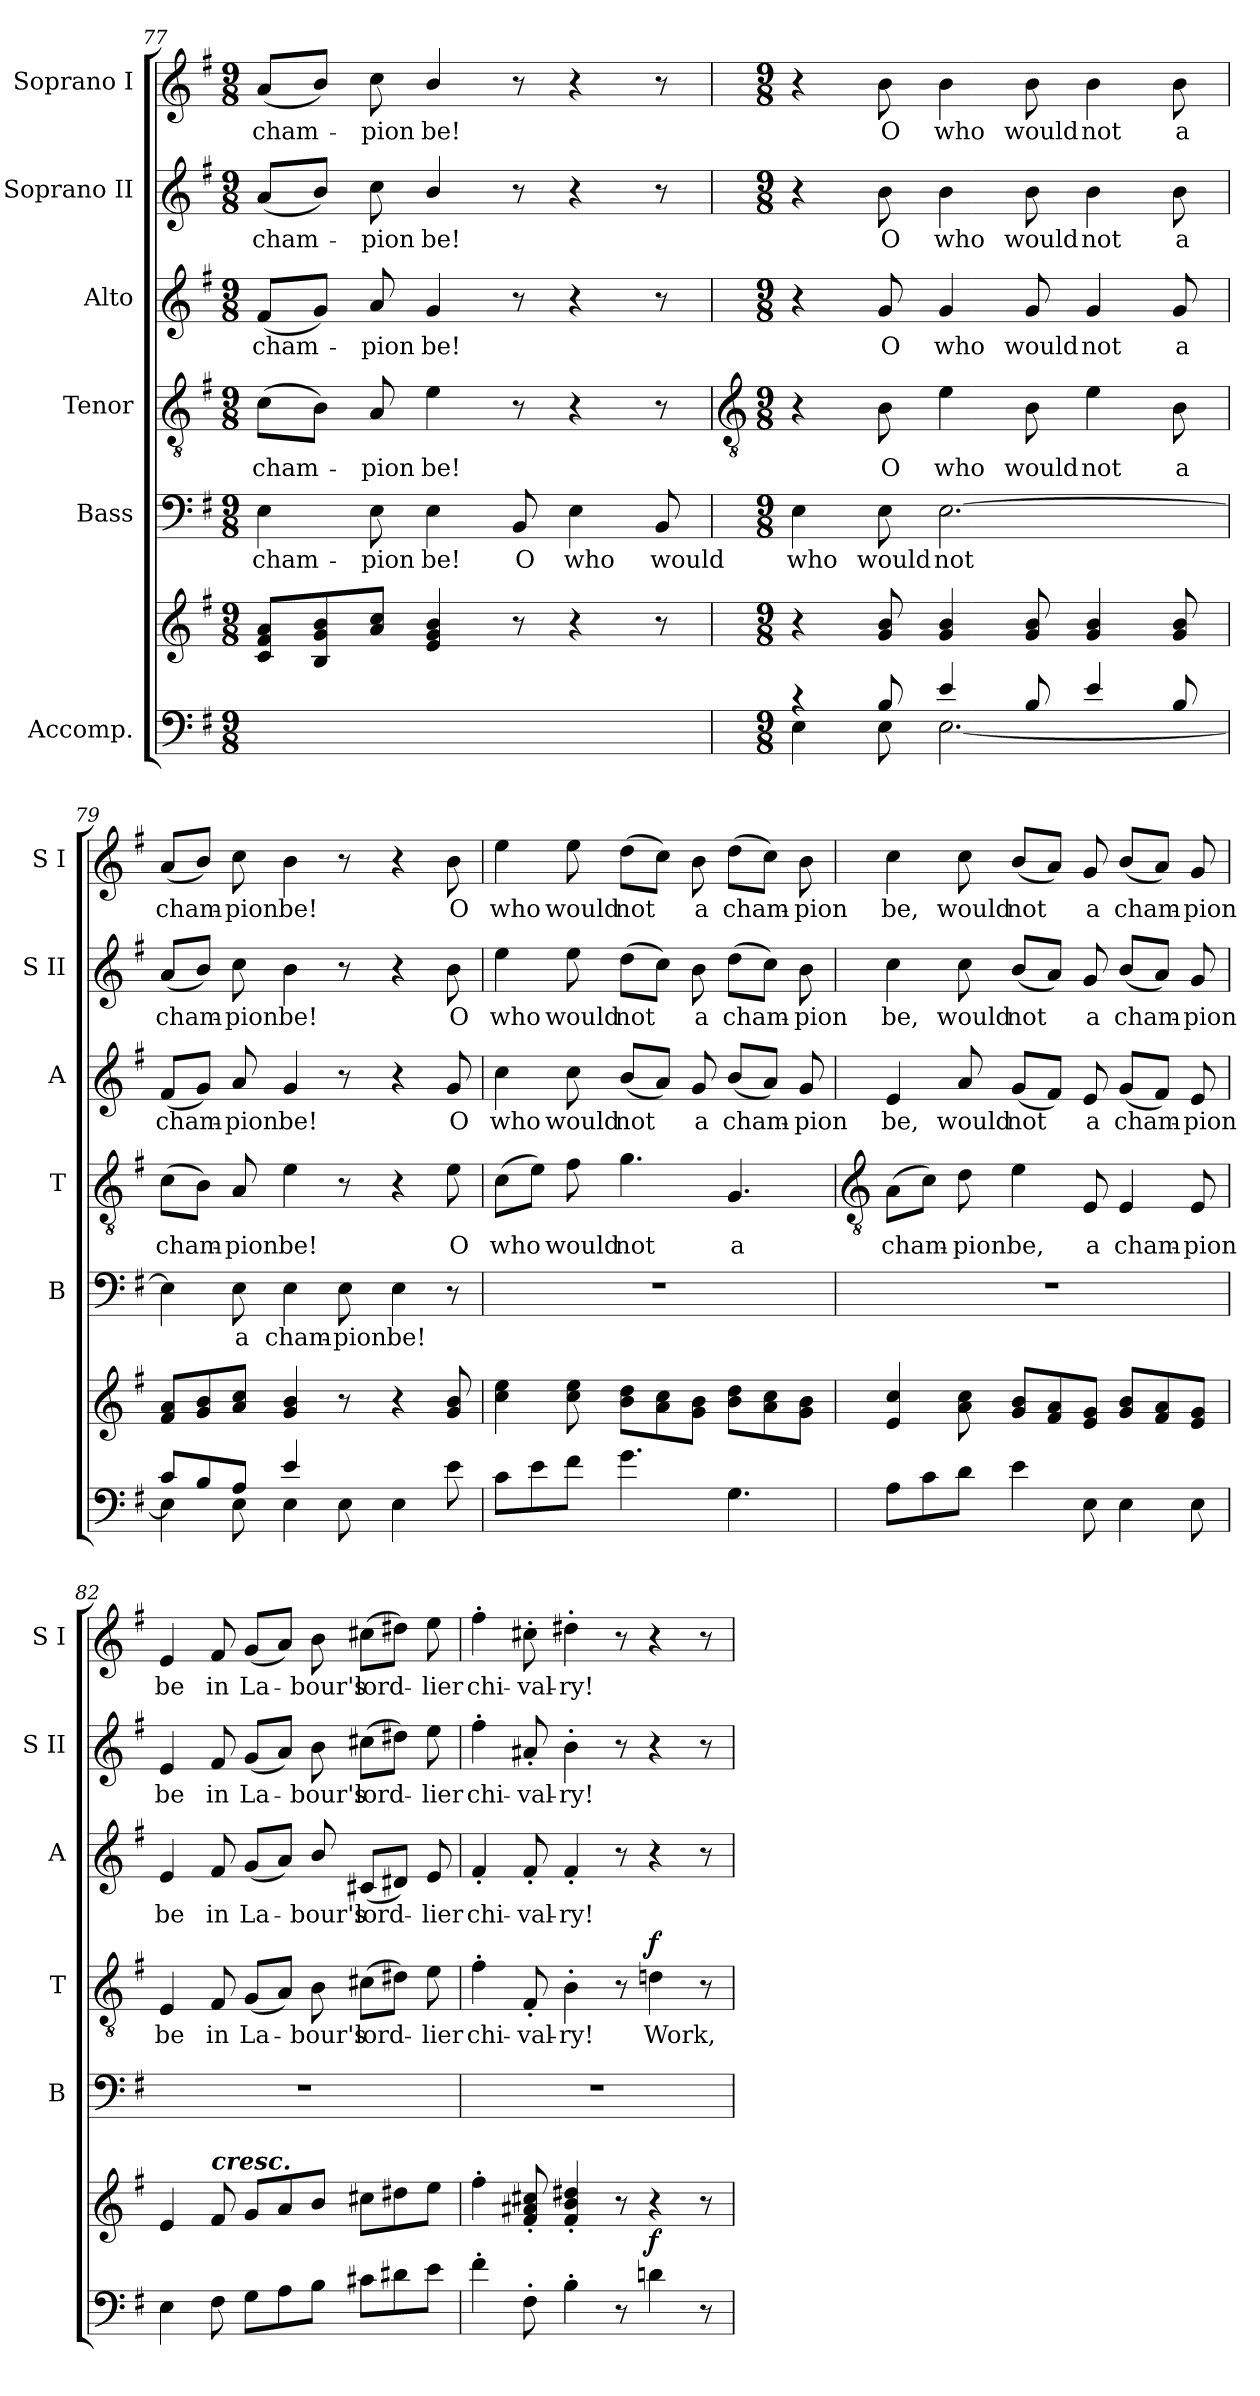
**kern	**kern	**dynam	**kern	**text	**kern	**text	**dynam	**kern	**text	**kern	**text	**kern	**text
*part6	*part6	*part6	*part5	*part5	*part4	*part4	*part4	*part3	*part3	*part2	*part2	*part1	*part1
*staff7	*staff6	*staff6/7	*staff5	*staff5	*staff4	*staff4	*staff4	*staff3	*staff3	*staff2	*staff2	*staff1	*staff1
*I"Accomp.	*	*	*I"Bass	*	*I"Tenor	*	*	*I"Alto	*	*I"Soprano II	*	*I"Soprano I	*
*	*	*	*I'B	*	*I'T	*	*	*I'A	*	*I'S II	*	*I'S I	*
*clefF4	*clefG2	*	*clefF4	*	*clefGv2	*	*	*clefG2	*	*clefG2	*	*clefG2	*
*k[f#]	*k[f#]	*	*k[f#]	*	*k[f#]	*	*	*k[f#]	*	*k[f#]	*	*k[f#]	*
*G:	*G:	*	*G:	*	*G:	*	*	*G:	*	*G:	*	*G:	*
*M9/8	*M9/8	*	*M9/8	*	*M9/8	*	*	*M9/8	*	*M9/8	*	*M9/8	*
=77	=77	=77	=77	=77	=77	=77	=77	=77	=77	=77	=77	=77	=77
!	!	!	!	!LO:LY:b	!	!LO:LY:b	!	!	!LO:LY:b	!	!LO:LY:b	!	!LO:LY:b
1ryy	8c 8f# 8aL	.	4E	cham-	(>8cL	cham-	.	(<8f#L	cham-	(<8aL	cham-	(<8aL	cham-
.	8B 8g 8b	.	.	.	8BJ)	.	.	8gJ)	.	8bJ)	.	8bJ)	.
!	!	!	!	!LO:LY:b	!	!LO:LY:b	!	!	!LO:LY:b	!	!LO:LY:b	!	!LO:LY:b
.	8a 8ccJ	.	8E	-pion	8A	pion	.	8a	pion	8cc	pion	8cc	pion
!	!	!	!	!LO:LY:b	!	!LO:LY:b	!	!	!LO:LY:b	!	!LO:LY:b	!	!LO:LY:b
.	4e/ 4g/ 4b/	.	4E	be!	4e\	be!	.	4g/	be!	4b/	be!	4b/	be!
!	!	!	!	!LO:LY:b	!	!	!	!	!	!	!	!	!
.	8r	.	8BB	O	8r	.	.	8r	.	8r	.	8r	.
!	!	!	!	!LO:LY:b	!	!	!	!	!	!	!	!	!
.	4r	.	4E	who	4r	.	.	4r	.	4r	.	4r	.
!	!	!	!	!LO:LY:b	!	!	!	!	!	!	!	!	!
8ryy	8r	.	8BB	would	8r	.	.	8r	.	8r	.	8r	.
!!LO:LB:g=z
=78	=78	=78	=78	=78	=78	=78	=78	=78	=78	=78	=78	=78	=78
*	*	*	*	*	*clefGv2	*	*	*	*	*	*	*	*
*M9/8	*M9/8	*	*M9/8	*	*M9/8	*	*	*M9/8	*	*M9/8	*	*M9/8	*
*^	*	*	*	*	*	*	*	*	*	*	*	*	*
!	!	!	!	!	!LO:LY:b	!	!	!	!	!	!	!	!	!
4r	4E\	4r	.	4E	who	4r	.	.	4r	.	4r	.	4r	.
!	!	!	!	!	!LO:LY:b	!	!LO:LY:b	!	!	!LO:LY:b	!	!LO:LY:b	!	!LO:LY:b
8B/	8E\	8g 8b	.	8E	would	8B	O	.	8g	O	8b	O	8b	O
!	!	!	!	!	!LO:LY:b	!	!LO:LY:b	!	!	!LO:LY:b	!	!LO:LY:b	!	!LO:LY:b
4e/	[2.E\	4g 4b	.	[2.E	not	4e	who	.	4g	who	4b	who	4b	who
!	!	!	!	!	!	!	!LO:LY:b	!	!	!LO:LY:b	!	!LO:LY:b	!	!LO:LY:b
8B/	.	8g 8b	.	.	.	8B	would	.	8g	would	8b	would	8b	would
!	!	!	!	!	!	!	!LO:LY:b	!	!	!LO:LY:b	!	!LO:LY:b	!	!LO:LY:b
4e/	.	4g 4b	.	.	.	4e	not	.	4g	not	4b	not	4b	not
!	!	!	!	!	!	!	!LO:LY:b	!	!	!LO:LY:b	!	!LO:LY:b	!	!LO:LY:b
8B/	.	8g 8b	.	.	.	8B	a	.	8g	a	8b	a	8b	a
=79	=79	=79	=79	=79	=79	=79	=79	=79	=79	=79	=79	=79	=79	=79
!	!	!	!	!	!	!	!LO:LY:b	!	!	!LO:LY:b	!	!LO:LY:b	!	!LO:LY:b
8c/L	4E\]	8f# 8aL	.	4E]	.	(>8cL	cham-	.	(<8f#L	cham-	(<8aL	cham-	(<8aL	cham-
8B/	.	8g 8b	.	.	.	8BJ)	.	.	8gJ)	.	8bJ)	.	8bJ)	.
!	!	!	!	!	!LO:LY:b	!	!LO:LY:b	!	!	!LO:LY:b	!	!LO:LY:b	!	!LO:LY:b
8A/J	8E\	8a 8ccJ	.	8E	a	8A	pion	.	8a	pion	8cc	pion	8cc	pion
!	!	!	!	!	!LO:LY:b	!	!LO:LY:b	!	!	!LO:LY:b	!	!LO:LY:b	!	!LO:LY:b
4e/	4E\	4g 4b	.	4E	cham-	4e	be!	.	4g	be!	4b	be!	4b	be!
!	!	!	!	!	!LO:LY:b	!	!	!	!	!	!	!	!	!
2ryy	8E\	8r	.	8E	-pion	8r	.	.	8r	.	8r	.	8r	.
!	!	!	!	!	!LO:LY:b	!	!	!	!	!	!	!	!	!
.	4E\	4r	.	4E	be!	4r	.	.	4r	.	4r	.	4r	.
!	!	!	!	!	!	!	!LO:LY:b	!	!	!LO:LY:b	!	!LO:LY:b	!	!LO:LY:b
.	8e\	8g 8b	.	8r	.	8e	O	.	8g	O	8b	O	8b	O
=80	=80	=80	=80	=80	=80	=80	=80	=80	=80	=80	=80	=80	=80	=80
!	!	!	!	!LO:N:vis=1	!	!	!LO:LY:b	!	!	!LO:LY:b	!	!LO:LY:b	!	!LO:LY:b
1ryy	8c\L	4cc 4ee	.	8%9r	.	(>8cL	who	.	4cc	who	4ee	who	4ee	who
.	8e\	.	.	.	.	8eJ)	.	.	.	.	.	.	.	.
!	!	!	!	!	!	!	!LO:LY:b	!	!	!LO:LY:b	!	!LO:LY:b	!	!LO:LY:b
.	8f#\J	8cc 8ee	.	.	.	8f#	would	.	8cc	would	8ee	would	8ee	would
!	!	!	!	!	!	!	!LO:LY:b	!	!	!LO:LY:b	!	!LO:LY:b	!	!LO:LY:b
.	4.g\	8b 8ddL	.	.	.	4.g	not	.	(<8bL	not	(>8ddL	not	(>8ddL	not
.	.	8a 8cc	.	.	.	.	.	.	8aJ)	.	8ccJ)	.	8ccJ)	.
!	!	!	!	!	!	!	!	!	!	!LO:LY:b	!	!LO:LY:b	!	!LO:LY:b
.	.	8g 8bJ	.	.	.	.	.	.	8g	a	8b	a	8b	a
!	!	!	!	!	!	!	!LO:LY:b	!	!	!LO:LY:b	!	!LO:LY:b	!	!LO:LY:b
.	4.G\	8b 8ddL	.	.	.	4.G	a	.	(<8bL	cham-	(>8ddL	cham-	(>8ddL	cham-
.	.	8a 8cc	.	.	.	.	.	.	8aJ)	.	8ccJ)	.	8ccJ)	.
!	!	!	!	!	!	!	!	!	!	!LO:LY:b	!	!LO:LY:b	!	!LO:LY:b
8ryy	.	8g 8bJ	.	.	.	.	.	.	8g	pion	8b	pion	8b	pion
*v	*v	*	*	*	*	*	*	*	*	*	*	*	*	*
!!LO:LB:g=z
=81	=81	=81	=81	=81	=81	=81	=81	=81	=81	=81	=81	=81	=81
*	*	*	*	*	*clefGv2	*	*	*	*	*	*	*	*
!	!	!	!LO:N:vis=1	!	!	!LO:LY:b	!	!	!LO:LY:b	!	!LO:LY:b	!	!LO:LY:b
8AL	4e 4cc	.	8%9r	.	(>8AL	cham-	.	4e	be,	4cc	be,	4cc	be,
8c	.	.	.	.	8cJ)	.	.	.	.	.	.	.	.
!	!	!	!	!	!	!LO:LY:b	!	!	!LO:LY:b	!	!LO:LY:b	!	!LO:LY:b
8dJ	8a 8cc	.	.	.	8d	pion	.	8a	would	8cc	would	8cc	would
!	!	!	!	!	!	!LO:LY:b	!	!	!LO:LY:b	!	!LO:LY:b	!	!LO:LY:b
4e	8g 8bL	.	.	.	4e	be,	.	(<8gL	not	(<8bL	not	(<8bL	not
.	8f# 8a	.	.	.	.	.	.	8f#J)	.	8aJ)	.	8aJ)	.
!	!	!	!	!	!	!LO:LY:b	!	!	!LO:LY:b	!	!LO:LY:b	!	!LO:LY:b
8E	8e 8gJ	.	.	.	8E	a	.	8e	a	8g	a	8g	a
!	!	!	!	!	!	!LO:LY:b	!	!	!LO:LY:b	!	!LO:LY:b	!	!LO:LY:b
4E	8g 8bL	.	.	.	4E	cham-	.	(<8gL	cham-	(<8bL	cham-	(<8bL	cham-
.	8f# 8a	.	.	.	.	.	.	8f#J)	.	8aJ)	.	8aJ)	.
!	!	!	!	!	!	!LO:LY:b	!	!	!LO:LY:b	!	!LO:LY:b	!	!LO:LY:b
8E	8e 8gJ	.	.	.	8E	-pion	.	8e	pion	8g	pion	8g	pion
=82	=82	=82	=82	=82	=82	=82	=82	=82	=82	=82	=82	=82	=82
!	!	!	!LO:N:vis=1	!	!	!LO:LY:b	!	!	!LO:LY:b	!	!LO:LY:b	!	!LO:LY:b
4E	4e	.	8%9r	.	4E	be	.	4e	be	4e	be	4e	be
!	!LO:TX:a:Bi:t=cresc.	!	!	!	!	!	!	!	!	!	!	!	!
!	!	!	!	!	!	!LO:LY:b	!	!	!LO:LY:b	!	!LO:LY:b	!	!LO:LY:b
8F#\	8f#	.	.	.	8F#	in	.	8f#	in	8f#	in	8f#	in
!	!	!	!	!	!	!LO:LY:b	!	!	!LO:LY:b	!	!LO:LY:b	!	!LO:LY:b
8G\L	8gL	.	.	.	(<8GL	La-	.	(<8gL	La-	(<8gL	La-	(<8gL	La-
8A	8a	.	.	.	8AJ)	.	.	8aJ)	.	8aJ)	.	8aJ)	.
!	!	!	!	!	!	!LO:LY:b	!	!	!LO:LY:b	!	!LO:LY:b	!	!LO:LY:b
8BJ	8bJ	.	.	.	8B	bour's	.	8b/	bour's	8b	bour's	8b	bour's
!	!	!	!	!	!	!LO:LY:b	!	!	!LO:LY:b	!	!LO:LY:b	!	!LO:LY:b
8c#XL	8cc#XL	.	.	.	(>8c#XL	lord-	.	(<8c#XL	lord-	(>8cc#XL	lord-	(>8cc#XL	lord-
8d#X	8dd#X	.	.	.	8d#XJ)	.	.	8d#XJ)	.	8dd#XJ)	.	8dd#XJ)	.
!	!	!	!	!	!	!LO:LY:b	!	!	!LO:LY:b	!	!LO:LY:b	!	!LO:LY:b
8eJ	8eeJ	.	.	.	8e	lier	.	8e	lier	8ee	lier	8ee	lier
=83	=83	=83	=83	=83	=83	=83	=83	=83	=83	=83	=83	=83	=83
!	!	!	!LO:N:vis=1	!	!	!LO:LY:b	!	!	!LO:LY:b	!	!LO:LY:b	!	!LO:LY:b
4f#'\	4ff#'	.	8%9r	.	4f#'	chi-	.	4f#'	chi-	4ff#'	chi-	4ff#'	chi-
!	!	!	!	!	!	!LO:LY:b	!	!	!LO:LY:b	!	!LO:LY:b	!	!LO:LY:b
8F#'	8f#' 8a#X' 8cc#X'	.	.	.	8F#'	-val-	.	8f#'	-val-	8a#X'	-val-	8cc#X'	-val-
!	!	!	!	!	!	!LO:LY:b	!	!	!LO:LY:b	!	!LO:LY:b	!	!LO:LY:b
4B'	4f#' 4b' 4dd#X'	.	.	.	4B'	-ry!	.	4f#'	-ry!	4b'	-ry!	4dd#X'	-ry!
8r	8r	.	.	.	8r	.	.	8r	.	8r	.	8r	.
!	!	!LO:DY:a=2	!	!	!	!LO:LY:b	!LO:DY:b	!	!	!	!	!	!
4dn\	4r	f	.	.	4dn	Work,	f	4r	.	4r	.	4r	.
8r	8r	.	.	.	8r	.	.	8r	.	8r	.	8r	.
=	=	=	=	=	=	=	=	=	=	=	=	=	=
*-	*-	*-	*-	*-	*-	*-	*-	*-	*-	*-	*-	*-	*-
